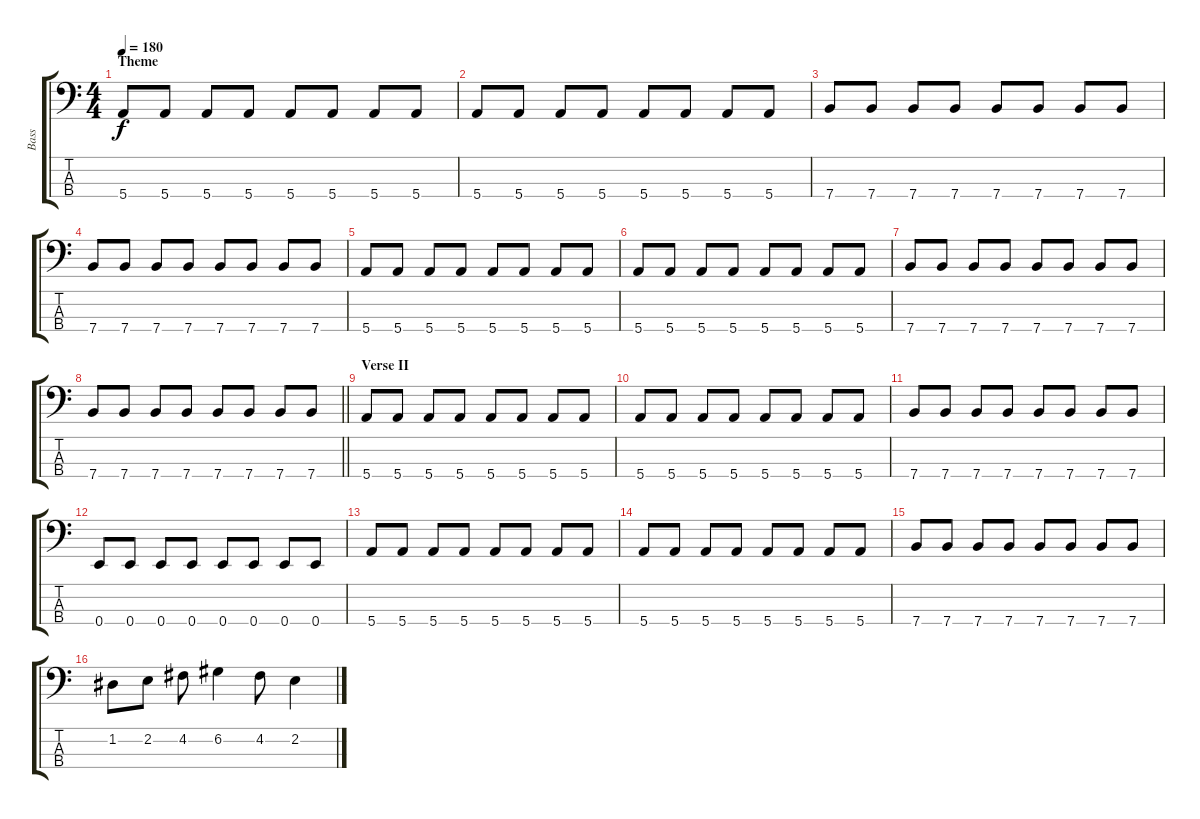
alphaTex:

\track ("Bass " "Bass ") {instrument electricbasspick}
\staff {score tabs}
\tuning (G2 D2 A1 E1) {hide}
\ts (4 4)
\section ("" "Theme")
\tempo 180
\clef f4
\ks c
5.4.8{dy f} 5.4.8 5.4.8 5.4.8 5.4.8 5.4.8 5.4.8 5.4.8 |
5.4.8 5.4.8 5.4.8 5.4.8 5.4.8 5.4.8 5.4.8 5.4.8 |
7.4.8 7.4.8 7.4.8 7.4.8 7.4.8 7.4.8 7.4.8 7.4.8 |
7.4.8 7.4.8 7.4.8 7.4.8 7.4.8 7.4.8 7.4.8 7.4.8 |
5.4.8 5.4.8 5.4.8 5.4.8 5.4.8 5.4.8 5.4.8 5.4.8 |
5.4.8 5.4.8 5.4.8 5.4.8 5.4.8 5.4.8 5.4.8 5.4.8 |
7.4.8 7.4.8 7.4.8 7.4.8 7.4.8 7.4.8 7.4.8 7.4.8 |
\barLineRight lightlight
7.4.8 7.4.8 7.4.8 7.4.8 7.4.8 7.4.8 7.4.8 7.4.8 |
\section ("" "Verse II")
5.4.8 5.4.8 5.4.8 5.4.8 5.4.8 5.4.8 5.4.8 5.4.8 |
5.4.8 5.4.8 5.4.8 5.4.8 5.4.8 5.4.8 5.4.8 5.4.8 |
7.4.8 7.4.8 7.4.8 7.4.8 7.4.8 7.4.8 7.4.8 7.4.8 |
0.4.8 0.4.8 0.4.8 0.4.8 0.4.8 0.4.8 0.4.8 0.4.8 |
5.4.8 5.4.8 5.4.8 5.4.8 5.4.8 5.4.8 5.4.8 5.4.8 |
5.4.8 5.4.8 5.4.8 5.4.8 5.4.8 5.4.8 5.4.8 5.4.8 |
7.4.8 7.4.8 7.4.8 7.4.8 7.4.8 7.4.8 7.4.8 7.4.8 |
1.2.8 2.2.8 4.2.8 6.2.4 4.2.8 2.2.4
